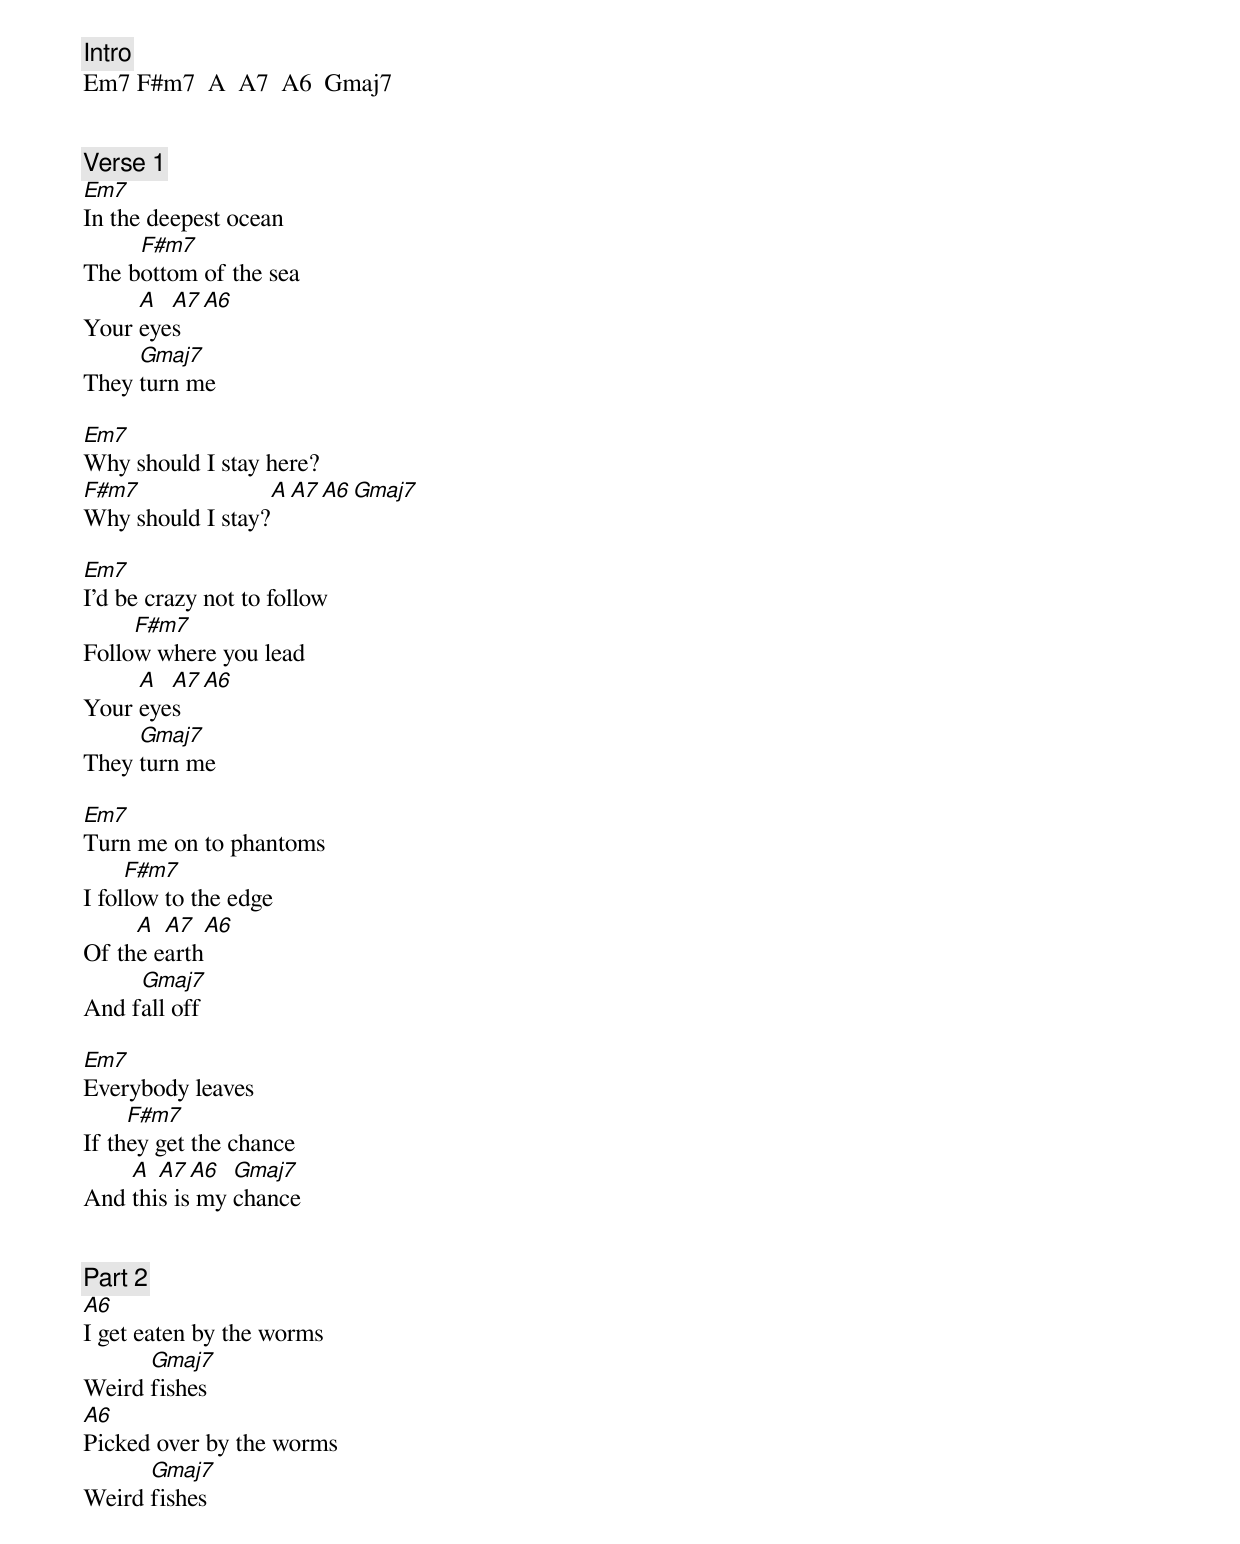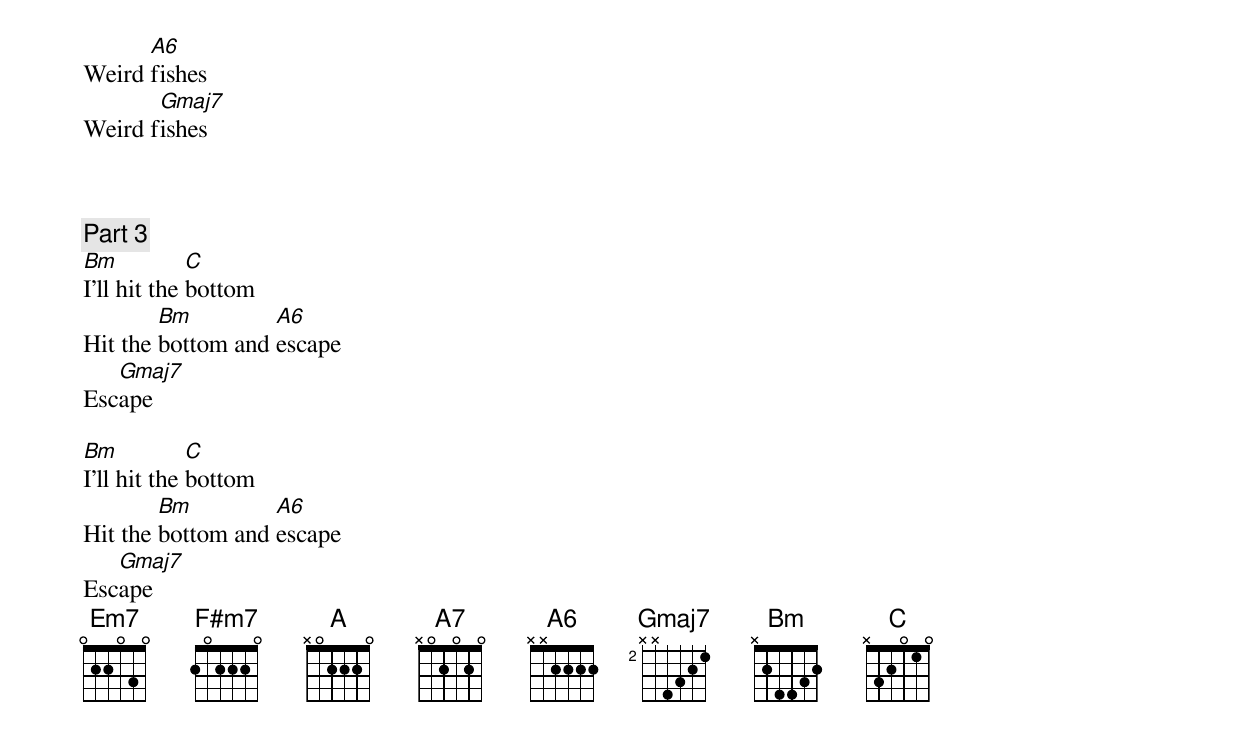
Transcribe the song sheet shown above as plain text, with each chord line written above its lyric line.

[Intro]
Em7 F#m7  A  A7  A6  Gmaj7


[Verse 1]
Em7
In the deepest ocean
     F#m7
The bottom of the sea
     A  A7  A6
Your eyes
     Gmaj7
They turn me

Em7
Why should I stay here?
F#m7                    A  A7  A6   Gmaj7
Why should I stay?

Em7
I'd be crazy not to follow
     F#m7
Follow where you lead
     A  A7  A6
Your eyes
     Gmaj7
They turn me

Em7
Turn me on to phantoms
     F#m7
I follow to the edge
     A  A7  A6
Of the earth
     Gmaj7
And fall off

Em7
Everybody leaves
     F#m7
If they get the chance
    A  A7  A6  Gmaj7
And this is my chance


[Part 2]
A6
I get eaten by the worms
      Gmaj7
Weird fishes
A6
Picked over by the worms
      Gmaj7
Weird fishes
      A6
Weird fishes
       Gmaj7
Weird fishes



[Part 3]
Bm           C
I'll hit the bottom
        Bm         A6
Hit the bottom and escape
   Gmaj7
Escape

Bm           C
I'll hit the bottom
        Bm         A6
Hit the bottom and escape
   Gmaj7
Escape
